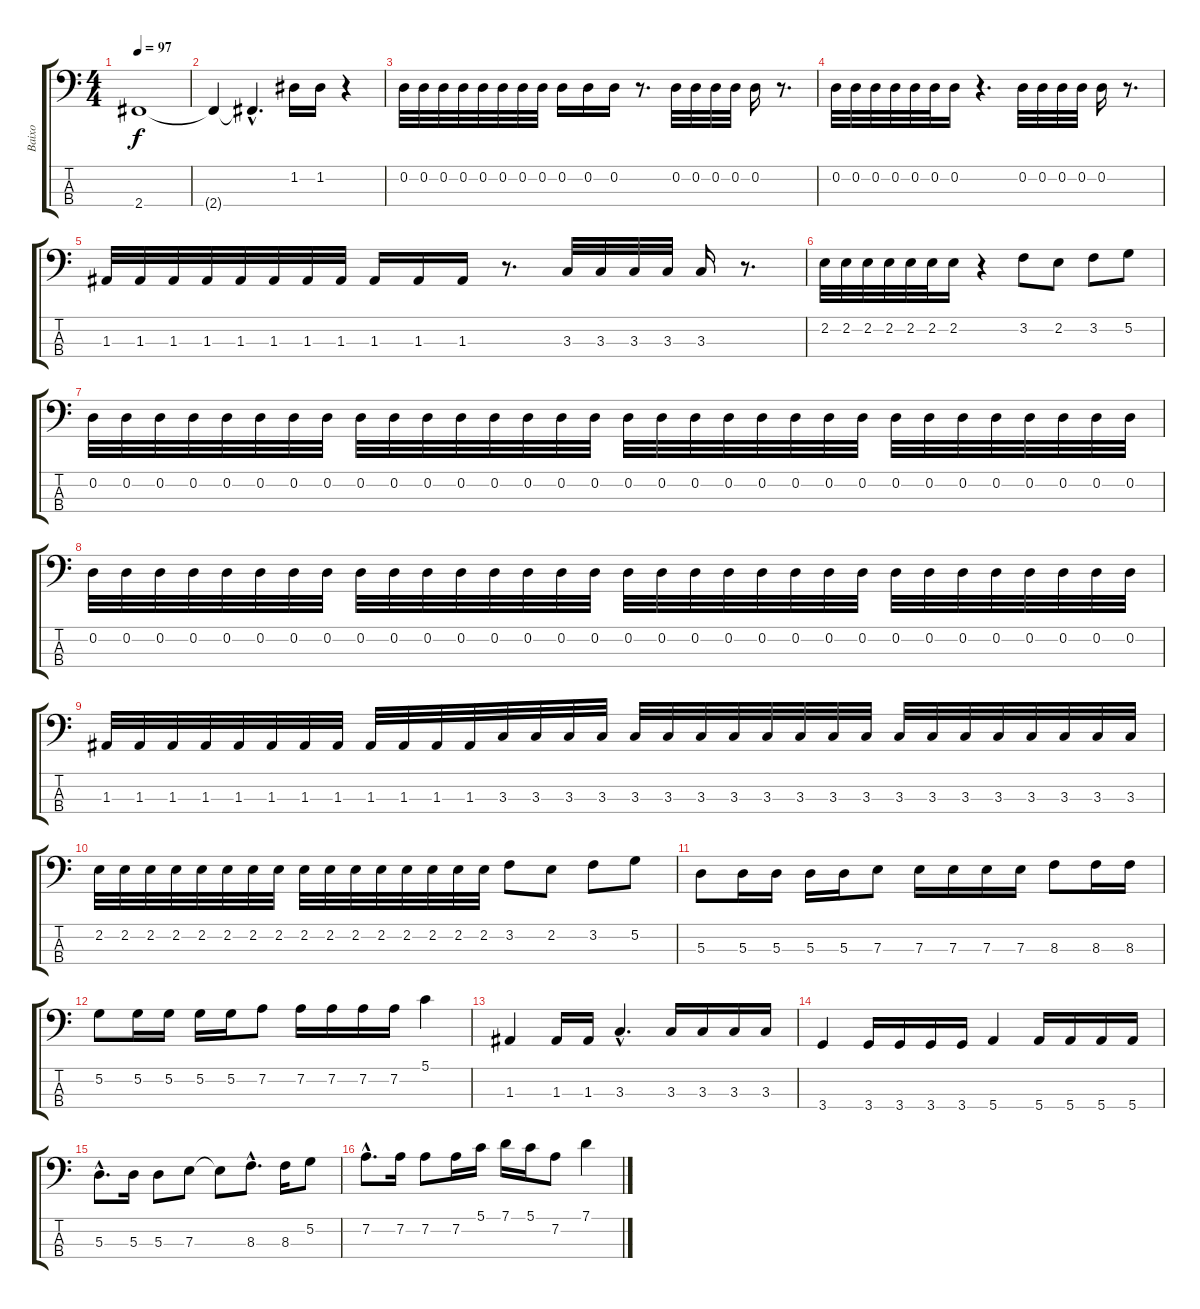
\track ("Baixo" "Baixo") {instrument electricbassfinger}
\staff {score tabs}
\tuning (G2 D2 A1 E1) {hide}
\ts (4 4)
\tempo 97
\clef f4
\ks c
2.4.1{dy f} |
2.4{t}.4 2.4{hac t}.4{d} 1.2.16 1.2.16 r.4 |
0.2.32 0.2.32 0.2.32 0.2.32 0.2.32 0.2.32 0.2.32 0.2.32 0.2.16 0.2.16 0.2.16 r.8{d} 0.2.32 0.2.32 0.2.32 0.2.32 0.2.16 r.8{d} |
0.2.32 0.2.32 0.2.32 0.2.32 0.2.32 0.2.32 0.2.16 r.4{d} 0.2.32 0.2.32 0.2.32 0.2.32 0.2.16 r.8{d} |
1.3.32 1.3.32 1.3.32 1.3.32 1.3.32 1.3.32 1.3.32 1.3.32 1.3.16 1.3.16 1.3.16 r.8{d} 3.3.32 3.3.32 3.3.32 3.3.32 3.3.16 r.8{d} |
2.2.32 2.2.32 2.2.32 2.2.32 2.2.32 2.2.32 2.2.16 r.4 3.2.8 2.2.8 3.2.8 5.2.8 |
0.2.32 0.2.32 0.2.32 0.2.32 0.2.32 0.2.32 0.2.32 0.2.32 0.2.32 0.2.32 0.2.32 0.2.32 0.2.32 0.2.32 0.2.32 0.2.32 0.2.32 0.2.32 0.2.32 0.2.32 0.2.32 0.2.32 0.2.32 0.2.32 0.2.32 0.2.32 0.2.32 0.2.32 0.2.32 0.2.32 0.2.32 0.2.32 |
0.2.32 0.2.32 0.2.32 0.2.32 0.2.32 0.2.32 0.2.32 0.2.32 0.2.32 0.2.32 0.2.32 0.2.32 0.2.32 0.2.32 0.2.32 0.2.32 0.2.32 0.2.32 0.2.32 0.2.32 0.2.32 0.2.32 0.2.32 0.2.32 0.2.32 0.2.32 0.2.32 0.2.32 0.2.32 0.2.32 0.2.32 0.2.32 |
1.3.32 1.3.32 1.3.32 1.3.32 1.3.32 1.3.32 1.3.32 1.3.32 1.3.32 1.3.32 1.3.32 1.3.32 3.3.32 3.3.32 3.3.32 3.3.32 3.3.32 3.3.32 3.3.32 3.3.32 3.3.32 3.3.32 3.3.32 3.3.32 3.3.32 3.3.32 3.3.32 3.3.32 3.3.32 3.3.32 3.3.32 3.3.32 |
2.2.32 2.2.32 2.2.32 2.2.32 2.2.32 2.2.32 2.2.32 2.2.32 2.2.32 2.2.32 2.2.32 2.2.32 2.2.32 2.2.32 2.2.32 2.2.32 3.2.8 2.2.8 3.2.8 5.2.8 |
5.3.8 5.3.16 5.3.16 5.3.16 5.3.16 7.3.8 7.3.16 7.3.16 7.3.16 7.3.16 8.3.8 8.3.16 8.3.16 |
5.2.8 5.2.16 5.2.16 5.2.16 5.2.16 7.2.8 7.2.16 7.2.16 7.2.16 7.2.16 5.1.4 |
1.3.4 1.3.16 1.3.16 3.3{hac}.4{d} 3.3.16 3.3.16 3.3.16 3.3.16 |
3.4.4 3.4.16 3.4.16 3.4.16 3.4.16 5.4.4 5.4.16 5.4.16 5.4.16 5.4.16 |
5.3{hac}.8{d} 5.3.16 5.3.8 7.3.8 7.3{t}.8 8.3{hac}.8{d} 8.3.16 5.2.8 |
7.2{hac}.8{d} 7.2.16 7.2.8 7.2.16 5.1.16 7.1.16 5.1.16 7.2.8 7.1.4
